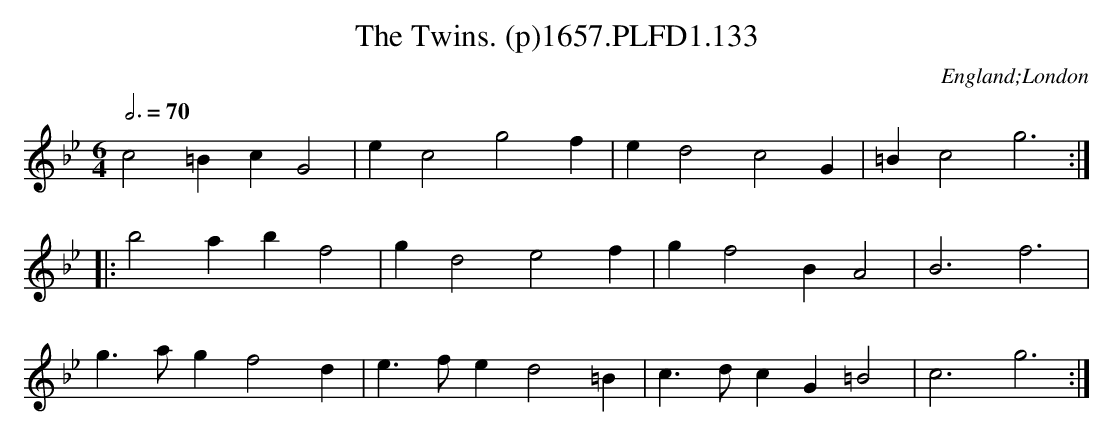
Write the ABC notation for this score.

X:1
T:Twins. (p)1657.PLFD1.133, The
M:6/4
L:1/4
Q:3/4=70
O:England;London
K:Bb
c2=BcG2|ec2g2f|ed2c2G|=Bc2g3:|
|:b2abf2|gd2e2f|gf2BA2|B3f3|
g>agf2d|e>fed2=B|c>dcG=B2|c3g3:|
